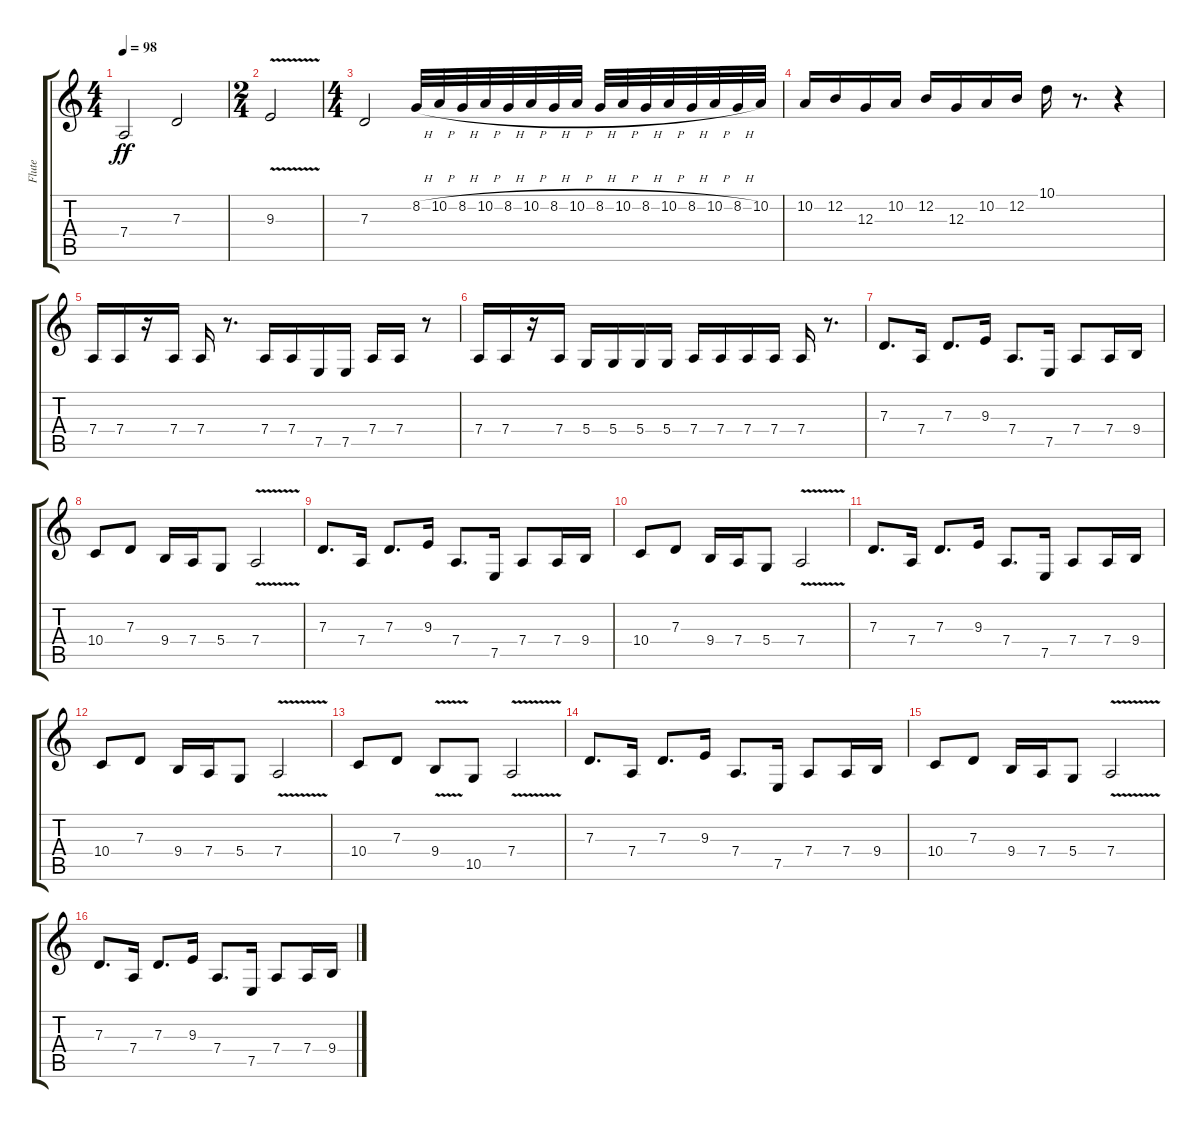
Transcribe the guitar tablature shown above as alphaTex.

\track ("Flute" "Flute") {instrument flute}
\staff {score tabs}
\tuning (E4 B3 G3 D3 A2 E2) {hide}
\ts (4 4)
\tempo 98
\clef g2
\ks c
7.4.2{dy ff} 7.3.2 |
\ts (2 4)
9.3{v}.2 |
\ts (4 4)
7.3.2 8.2{h}.32 10.2{h}.32 8.2{h}.32 10.2{h}.32 8.2{h}.32 10.2{h}.32 8.2{h}.32 10.2{h}.32 8.2{h}.32 10.2{h}.32 8.2{h}.32 10.2{h}.32 8.2{h}.32 10.2{h}.32 8.2{h}.32 10.2.32 |
10.2.16 12.2.16 12.3.16 10.2.16 12.2.16 12.3.16 10.2.16 12.2.16 10.1.16 r.8{d} r.4 |
7.4.16 7.4.16 r.16 7.4.16 7.4.16 r.8{d} 7.4.16 7.4.16 7.5.16 7.5.16 7.4.16 7.4.16 r.8 |
7.4.16 7.4.16 r.16 7.4.16 5.4.16 5.4.16 5.4.16 5.4.16 7.4.16 7.4.16 7.4.16 7.4.16 7.4.16 r.8{d} |
7.3.8{d} 7.4.16 7.3.8{d} 9.3.16 7.4.8{d} 7.5.16 7.4.8 7.4.16 9.4.16 |
10.4.8 7.3.8 9.4.16 7.4.16 5.4.8 7.4{v}.2 |
7.3.8{d} 7.4.16 7.3.8{d} 9.3.16 7.4.8{d} 7.5.16 7.4.8 7.4.16 9.4.16 |
10.4.8 7.3.8 9.4.16 7.4.16 5.4.8 7.4{v}.2 |
7.3.8{d} 7.4.16 7.3.8{d} 9.3.16 7.4.8{d} 7.5.16 7.4.8 7.4.16 9.4.16 |
10.4.8 7.3.8 9.4.16 7.4.16 5.4.8 7.4{v}.2 |
10.4.8 7.3.8 9.4{v}.8 10.5.8 7.4{v}.2 |
7.3.8{d} 7.4.16 7.3.8{d} 9.3.16 7.4.8{d} 7.5.16 7.4.8 7.4.16 9.4.16 |
10.4.8 7.3.8 9.4.16 7.4.16 5.4.8 7.4{v}.2 |
7.3.8{d} 7.4.16 7.3.8{d} 9.3.16 7.4.8{d} 7.5.16 7.4.8 7.4.16 9.4.16
